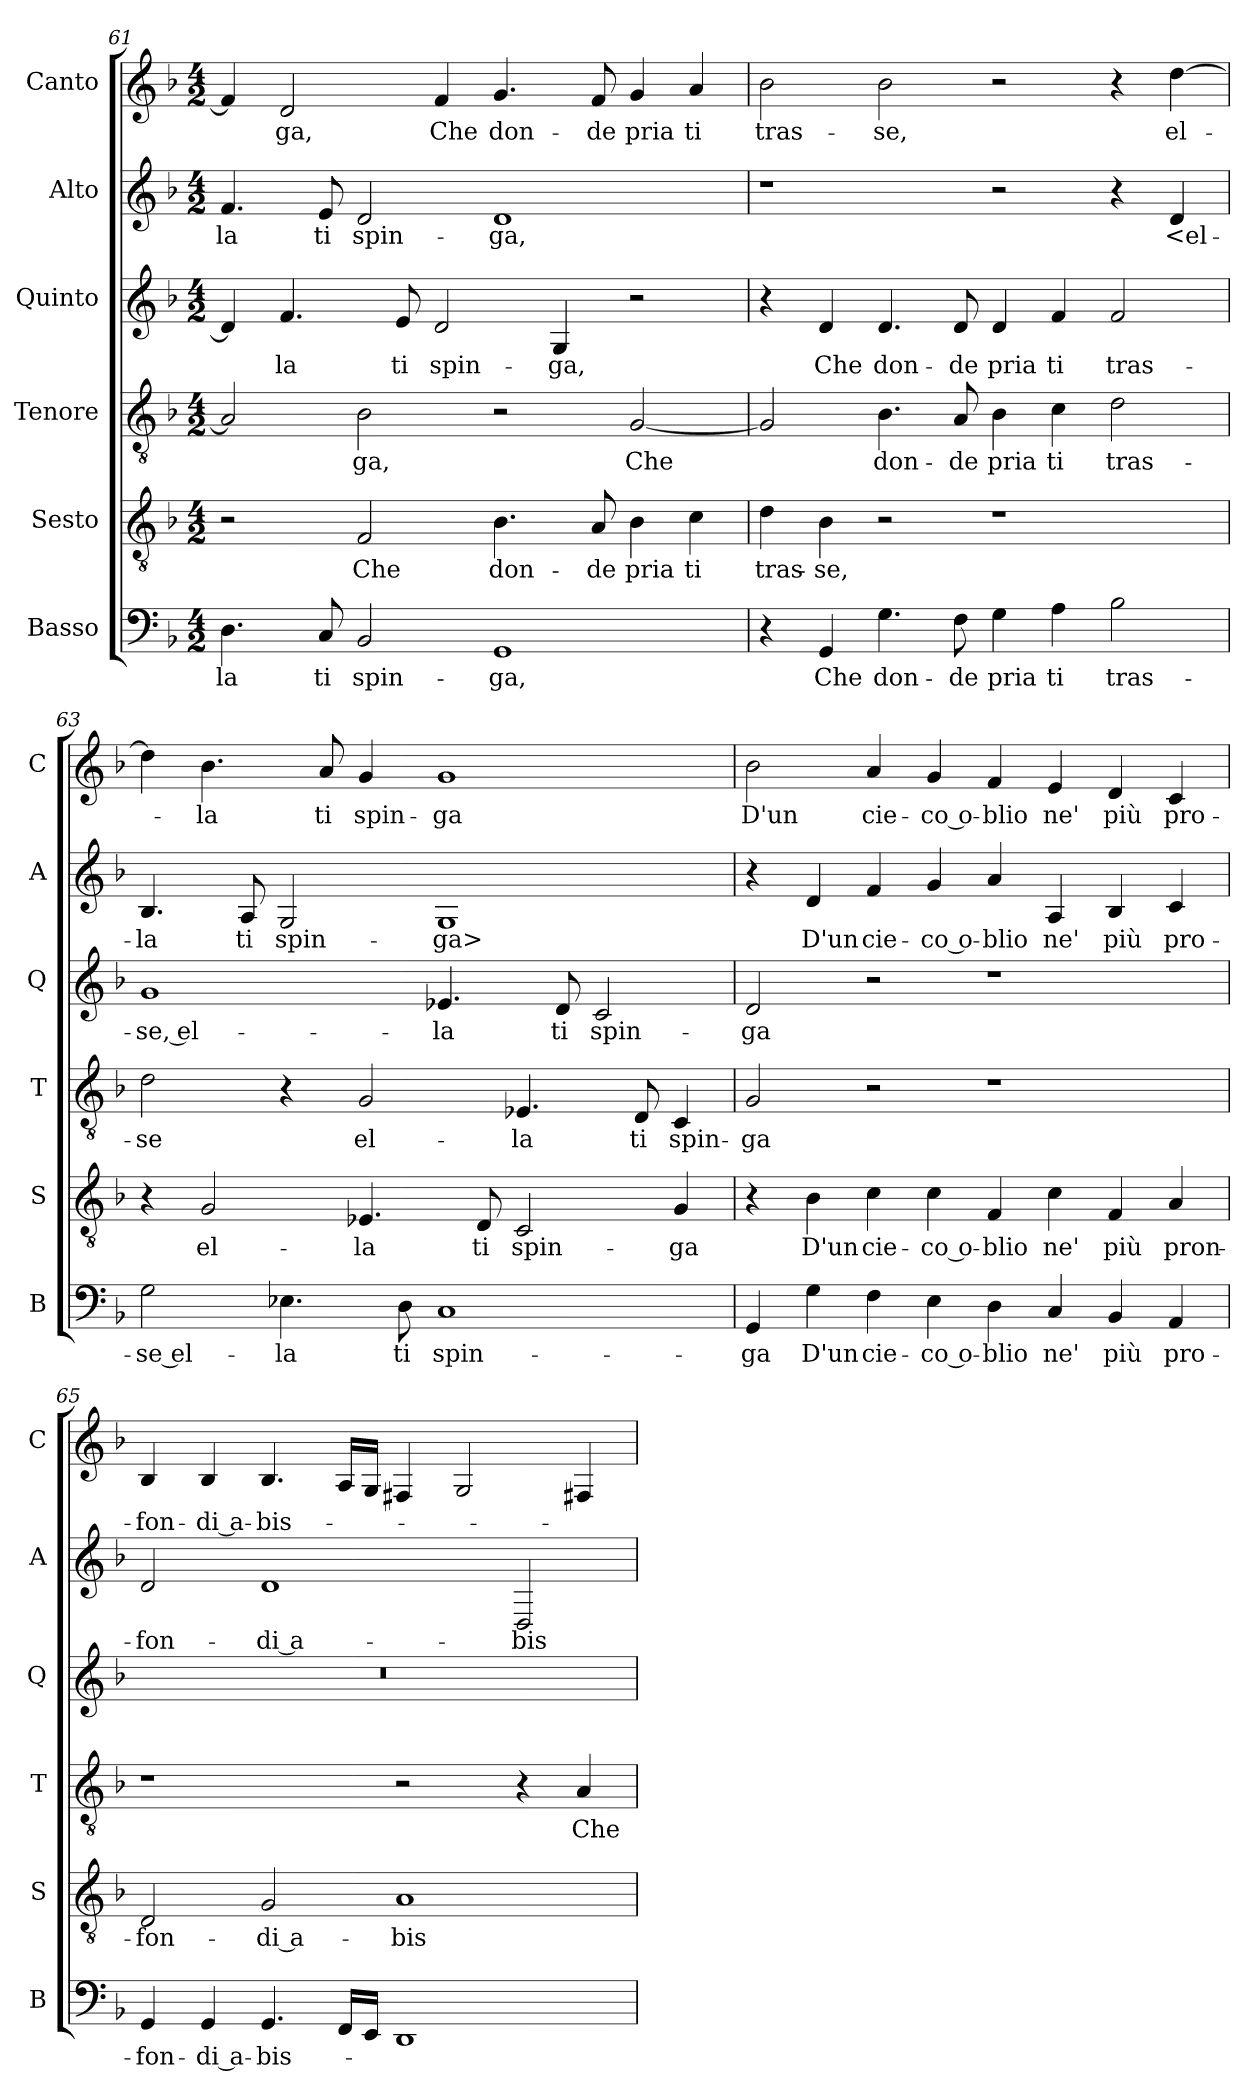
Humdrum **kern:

**kern	**text	**kern	**text	**kern	**text	**kern	**text	**kern	**text	**kern	**text
*part6	*part6	*part5	*part5	*part4	*part4	*part3	*part3	*part2	*part2	*part1	*part1
*staff6	*staff6	*staff5	*staff5	*staff4	*staff4	*staff3	*staff3	*staff2	*staff2	*staff1	*staff1
*I"Basso	*	*I"Sesto	*	*I"Tenore	*	*I"Quinto	*	*I"Alto	*	*I"Canto	*
*I'B	*	*I'S	*	*I'T	*	*I'Q	*	*I'A	*	*I'C	*
*clefF4	*	*clefGv2	*	*clefGv2	*	*clefG2	*	*clefG2	*	*clefG2	*
*k[b-]	*	*k[b-]	*	*k[b-]	*	*k[b-]	*	*k[b-]	*	*k[b-]	*
*d:	*	*d:	*	*d:	*	*d:	*	*d:	*	*d:	*
*M4/2	*	*M4/2	*	*M4/2	*	*M4/2	*	*M4/2	*	*M4/2	*
=61	=61	=61	=61	=61	=61	=61	=61	=61	=61	=61	=61
4.D	-la	2r	.	2A]	.	4d]	.	4.f	-la	4f]	.
.	.	.	.	.	.	4.f	-la	.	.	2d	-ga,
8C	ti	.	.	.	.	.	.	8e	ti	.	.
2BB-	spin-	2F	Che	2B-	-ga,	.	.	2d	spin-	.	.
.	.	.	.	.	.	8e	ti	.	.	.	.
.	.	.	.	.	.	2d	spin-	.	.	4f	Che
1GG	-ga,	4.B-	don-	2r	.	.	.	1d	-ga,	4.g	don-
.	.	.	.	.	.	4G	-ga,	.	.	.	.
.	.	8A	-de	.	.	.	.	.	.	8f	-de
.	.	4B-	pria	[2G	Che	2r	.	.	.	4g	pria
.	.	4c	ti	.	.	.	.	.	.	4a	ti
=62	=62	=62	=62	=62	=62	=62	=62	=62	=62	=62	=62
4r	.	4d	tras-	2G]	.	4r	.	1r	.	2b-	tras-
4GG	Che	4B-	-se,	.	.	4d	Che	.	.	.	.
4.G	don-	2r	.	4.B-	don-	4.d	don-	.	.	2b-	-se,
8F	-de	.	.	8A	-de	8d	-de	.	.	.	.
4G	pria	1r	.	4B-	pria	4d	pria	2r	.	2r	.
4A	ti	.	.	4c	ti	4f	ti	.	.	.	.
2B-	tras-	.	.	2d	tras-	2f	tras-	4r	.	4r	.
.	.	.	.	.	.	.	.	4d	<el-	[4dd	el-
=63	=63	=63	=63	=63	=63	=63	=63	=63	=63	=63	=63
2G	-se el-	4r	.	2d	-se	1g	-se, el-	4.B-	-la	4dd]	.
.	.	2G	el-	.	.	.	.	.	.	4.b-	-la
.	.	.	.	.	.	.	.	8A	ti	.	.
4.E-X	-la	.	.	4r	.	.	.	2G	spin-	.	.
.	.	.	.	.	.	.	.	.	.	8a	ti
.	.	4.E-X	-la	2G	el-	.	.	.	.	4g	spin-
8D	ti	.	.	.	.	.	.	.	.	.	.
1C	spin-	.	.	.	.	4.e-X	-la	1G	-ga>	1g	-ga
.	.	8D	ti	.	.	.	.	.	.	.	.
.	.	2C	spin-	4.E-X	-la	.	.	.	.	.	.
.	.	.	.	.	.	8d	ti	.	.	.	.
.	.	.	.	.	.	2c	spin-	.	.	.	.
.	.	.	.	8D	ti	.	.	.	.	.	.
.	.	4G	-ga	4C	spin-	.	.	.	.	.	.
=64	=64	=64	=64	=64	=64	=64	=64	=64	=64	=64	=64
4GG	-ga	4r	.	2G	-ga	2d	-ga	4r	.	2b-	D'un
4G	D'un	4B-	D'un	.	.	.	.	4d	D'un	.	.
4F	cie-	4c	cie-	2r	.	2r	.	4f	cie-	4a	cie-
4E	-co o-	4c	-co o-	.	.	.	.	4g	-co o-	4g	-co o-
4D	-blio	4F	-blio	1r	.	1r	.	4a	-blio	4f	-blio
4C	ne'	4c	ne'	.	.	.	.	4A	ne'	4e	ne'
4BB-	più	4F	più	.	.	.	.	4B-	più	4d	più
4AA	pro-	4A	pron-	.	.	.	.	4c	pro-	4c	pro-
=65	=65	=65	=65	=65	=65	=65	=65	=65	=65	=65	=65
4GG	-fon-	2D	-fon-	1r	.	0r	.	2d	-fon-	4B-	-fon-
4GG	-di a-	.	.	.	.	.	.	.	.	4B-	-di a-
4.GG	-bis-	2G	-di a-	.	.	.	.	1d	-di a-	4.B-	-bis-
16FFLL	.	.	.	.	.	.	.	.	.	16ALL	.
16EEJJ	.	.	.	.	.	.	.	.	.	16GJJ	.
1DD	.	1A	-bis-	2r	.	.	.	.	.	4F#X	.
.	.	.	.	.	.	.	.	.	.	2G	.
.	.	.	.	4r	.	.	.	2D	-bis-	.	.
.	.	.	.	4A	Che	.	.	.	.	4F#X	.
=	=	=	=	=	=	=	=	=	=	=	=
*-	*-	*-	*-	*-	*-	*-	*-	*-	*-	*-	*-
